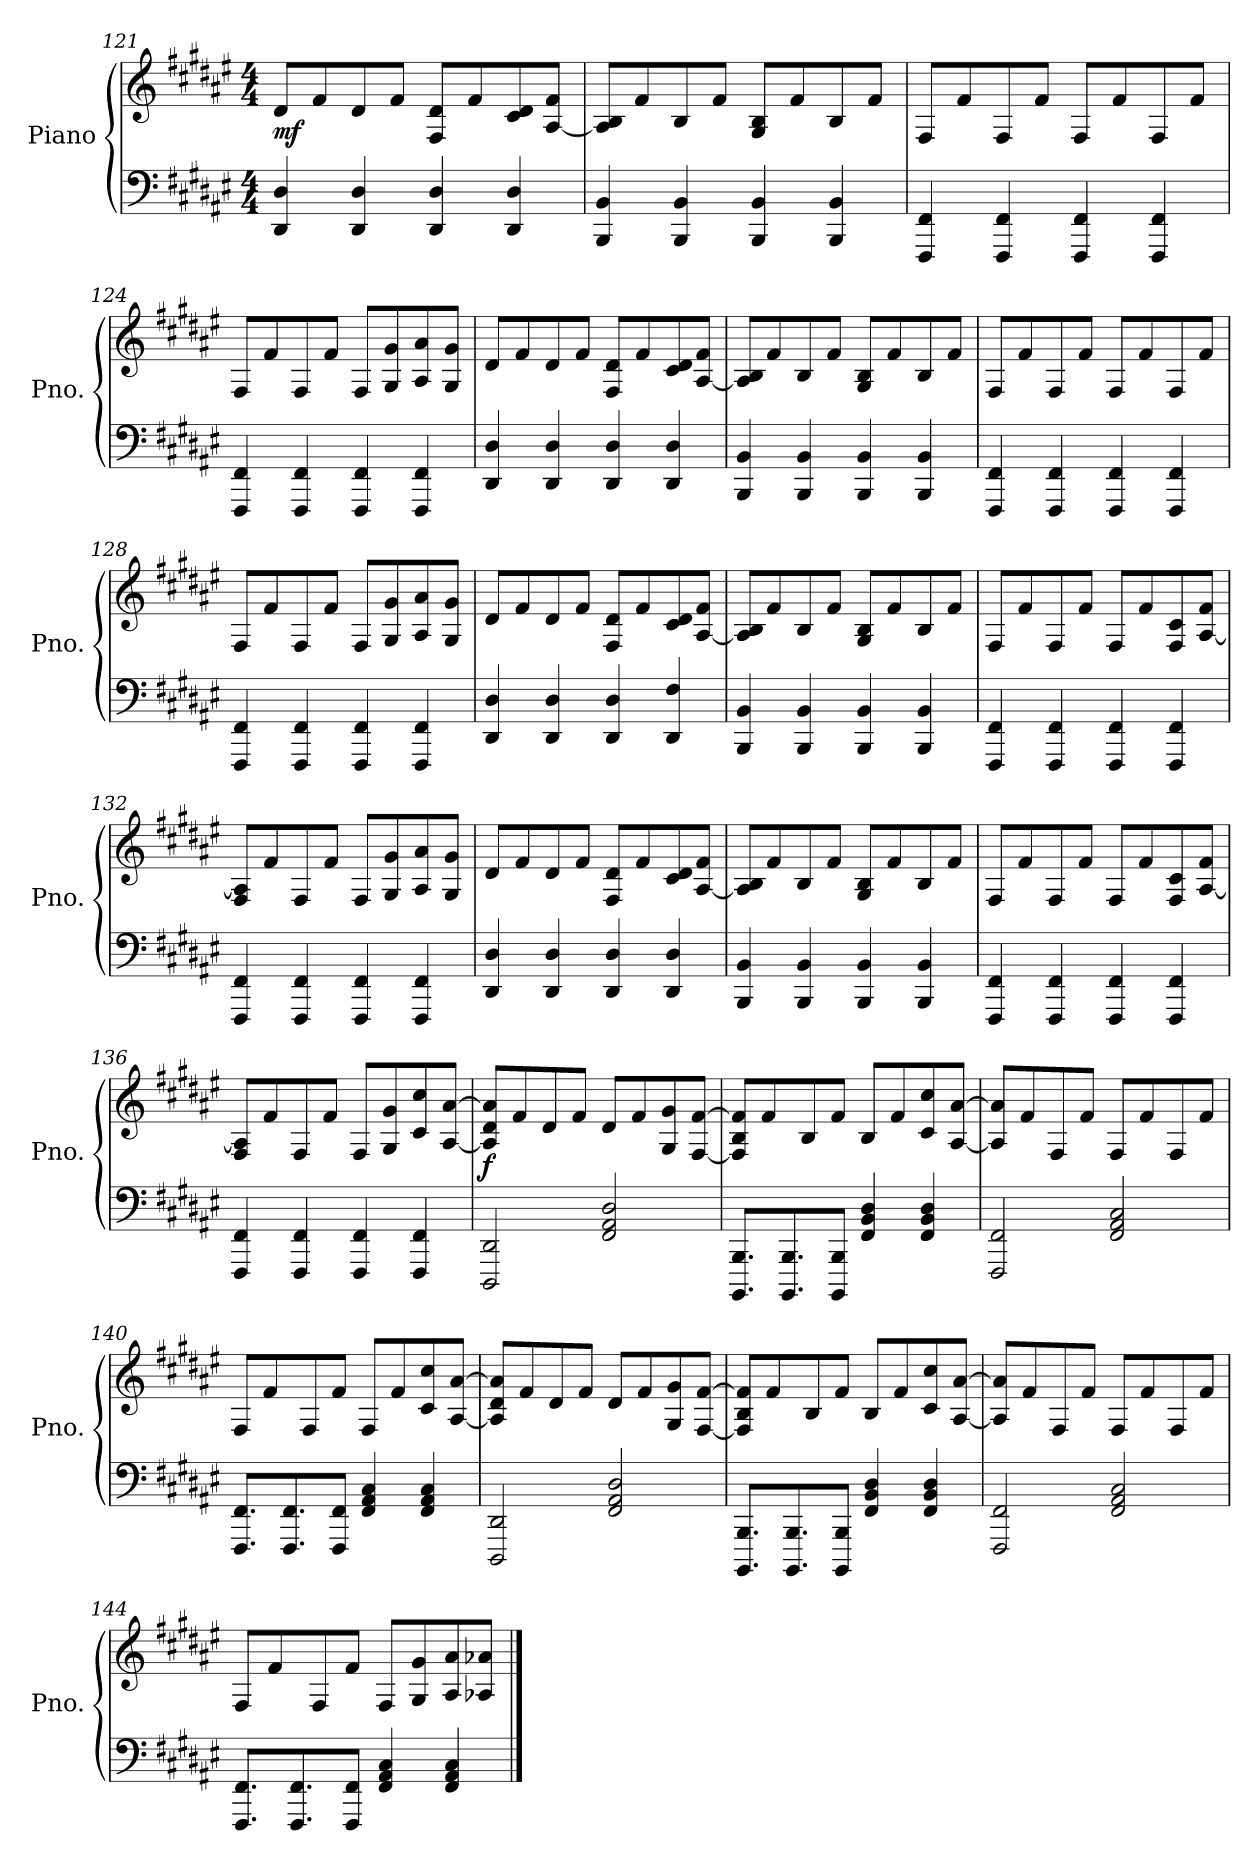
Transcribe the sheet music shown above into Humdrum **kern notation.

**kern	**kern	**dynam
*part1	*part1	*part1
*staff2	*staff1	*staff1/2
*I"Piano	*	*
*I'Pno.	*	*
*clefF4	*clefG2	*
*k[f#c#g#d#a#e#]	*k[f#c#g#d#a#e#]	*
*M4/4	*M4/4	*
=121	=121	=121
!	!	!LO:DY:b
4DD#/ 4D#/	8d#/L	mf
.	8f#/	.
4DD#/ 4D#/	8d#/	.
.	8f#/J	.
4DD#/ 4D#/	8F#/ 8d#/L	.
.	8f#/	.
4DD#/ 4D#/	8c#/ 8d#/	.
.	[8A#/ 8f#/J	.
=122	=122	=122
4BBB/ 4BB/	8A#/] 8B/L	.
.	8f#/	.
4BBB/ 4BB/	8B/	.
.	8f#/J	.
4BBB/ 4BB/	8G#/ 8B/L	.
.	8f#/	.
4BBB/ 4BB/	8B/	.
.	8f#/J	.
!!LO:LB:g=z
=123	=123	=123
4FFF#/ 4FF#/	8F#/L	.
.	8f#/	.
4FFF#/ 4FF#/	8F#/	.
.	8f#/J	.
4FFF#/ 4FF#/	8F#/L	.
.	8f#/	.
4FFF#/ 4FF#/	8F#/	.
.	8f#/J	.
=124	=124	=124
4FFF#/ 4FF#/	8F#/L	.
.	8f#/	.
4FFF#/ 4FF#/	8F#/	.
.	8f#/J	.
4FFF#/ 4FF#/	8F#/L	.
.	8G#/ 8g#/	.
4FFF#/ 4FF#/	8A#/ 8a#/	.
.	8G#/ 8g#/J	.
=125	=125	=125
4DD#/ 4D#/	8d#/L	.
.	8f#/	.
4DD#/ 4D#/	8d#/	.
.	8f#/J	.
4DD#/ 4D#/	8F#/ 8d#/L	.
.	8f#/	.
4DD#/ 4D#/	8c#/ 8d#/	.
.	[8A#/ 8f#/J	.
=126	=126	=126
4BBB/ 4BB/	8A#/] 8B/L	.
.	8f#/	.
4BBB/ 4BB/	8B/	.
.	8f#/J	.
4BBB/ 4BB/	8G#/ 8B/L	.
.	8f#/	.
4BBB/ 4BB/	8B/	.
.	8f#/J	.
=127	=127	=127
4FFF#/ 4FF#/	8F#/L	.
.	8f#/	.
4FFF#/ 4FF#/	8F#/	.
.	8f#/J	.
4FFF#/ 4FF#/	8F#/L	.
.	8f#/	.
4FFF#/ 4FF#/	8F#/	.
.	8f#/J	.
!!LO:LB:g=z
=128	=128	=128
4FFF#/ 4FF#/	8F#/L	.
.	8f#/	.
4FFF#/ 4FF#/	8F#/	.
.	8f#/J	.
4FFF#/ 4FF#/	8F#/L	.
.	8G#/ 8g#/	.
4FFF#/ 4FF#/	8A#/ 8a#/	.
.	8G#/ 8g#/J	.
=129	=129	=129
4DD#/ 4D#/	8d#/L	.
.	8f#/	.
4DD#/ 4D#/	8d#/	.
.	8f#/J	.
4DD#/ 4D#/	8F#/ 8d#/L	.
.	8f#/	.
4DD#/ 4F#/	8c#/ 8d#/	.
.	[8A#/ 8f#/J	.
=130	=130	=130
4BBB/ 4BB/	8A#/] 8B/L	.
.	8f#/	.
4BBB/ 4BB/	8B/	.
.	8f#/J	.
4BBB/ 4BB/	8G#/ 8B/L	.
.	8f#/	.
4BBB/ 4BB/	8B/	.
.	8f#/J	.
=131	=131	=131
4FFF#/ 4FF#/	8F#/L	.
.	8f#/	.
4FFF#/ 4FF#/	8F#/	.
.	8f#/J	.
4FFF#/ 4FF#/	8F#/L	.
.	8f#/	.
4FFF#/ 4FF#/	8F#/ 8c#/	.
.	[8A#/ 8f#/J	.
!!LO:PB:g=z
=132	=132	=132
4FFF#/ 4FF#/	8F#/ 8A#/]L	.
.	8f#/	.
4FFF#/ 4FF#/	8F#/	.
.	8f#/J	.
4FFF#/ 4FF#/	8F#/L	.
.	8G#/ 8g#/	.
4FFF#/ 4FF#/	8A#/ 8a#/	.
.	8G#/ 8g#/J	.
=133	=133	=133
4DD#/ 4D#/	8d#/L	.
.	8f#/	.
4DD#/ 4D#/	8d#/	.
.	8f#/J	.
4DD#/ 4D#/	8F#/ 8d#/L	.
.	8f#/	.
4DD#/ 4D#/	8c#/ 8d#/	.
.	[8A#/ 8f#/J	.
=134	=134	=134
4BBB/ 4BB/	8A#/] 8B/L	.
.	8f#/	.
4BBB/ 4BB/	8B/	.
.	8f#/J	.
4BBB/ 4BB/	8G#/ 8B/L	.
.	8f#/	.
4BBB/ 4BB/	8B/	.
.	8f#/J	.
=135	=135	=135
4FFF#/ 4FF#/	8F#/L	.
.	8f#/	.
4FFF#/ 4FF#/	8F#/	.
.	8f#/J	.
4FFF#/ 4FF#/	8F#/L	.
.	8f#/	.
4FFF#/ 4FF#/	8F#/ 8c#/	.
.	[8A#/ 8f#/J	.
!!LO:LB:g=z
=136	=136	=136
4FFF#/ 4FF#/	8F#/ 8A#/]L	.
.	8f#/	.
4FFF#/ 4FF#/	8F#/	.
.	8f#/J	.
4FFF#/ 4FF#/	8F#/L	.
.	8G#/ 8g#/	.
4FFF#/ 4FF#/	8c#/ 8cc#/	.
.	[8A#/ [8a#/J	.
=137	=137	=137
!	!	!LO:DY:b
2DDD#/ 2DD#/	8A#/] 8d#/ 8a#/]L	f
.	8f#/	.
.	8d#/	.
.	8f#/J	.
2FF#/ 2AA#/ 2D#/	8d#/L	.
.	8f#/	.
.	8G#/ 8g#/	.
.	[8F#/ [8f#/J	.
=138	=138	=138
8.BBBB/ 8.BBB/L	8F#/] 8B/ 8f#/]L	.
.	8f#/	.
8.BBBB/ 8.BBB/	.	.
.	8B/	.
8BBBB/ 8BBB/J	8f#/J	.
4FF#/ 4BB/ 4D#/	8B/L	.
.	8f#/	.
4FF#/ 4BB/ 4D#/	8c#/ 8cc#/	.
.	[8A#/ [8a#/J	.
=139	=139	=139
2FFF#/ 2FF#/	8A#/] 8a#/]L	.
.	8f#/	.
.	8F#/	.
.	8f#/J	.
2FF#/ 2AA#/ 2C#/	8F#/L	.
.	8f#/	.
.	8F#/	.
.	8f#/J	.
!!LO:LB:g=z
=140	=140	=140
8.FFF#/ 8.FF#/L	8F#/L	.
.	8f#/	.
8.FFF#/ 8.FF#/	.	.
.	8F#/	.
8FFF#/ 8FF#/J	8f#/J	.
4FF#/ 4AA#/ 4C#/	8F#/L	.
.	8f#/	.
4FF#/ 4AA#/ 4C#/	8c#/ 8cc#/	.
.	[8A#/ [8a#/J	.
=141	=141	=141
2DDD#/ 2DD#/	8A#/] 8d#/ 8a#/]L	.
.	8f#/	.
.	8d#/	.
.	8f#/J	.
2FF#/ 2AA#/ 2D#/	8d#/L	.
.	8f#/	.
.	8G#/ 8g#/	.
.	[8F#/ [8f#/J	.
=142	=142	=142
8.BBBB/ 8.BBB/L	8F#/] 8B/ 8f#/]L	.
.	8f#/	.
8.BBBB/ 8.BBB/	.	.
.	8B/	.
8BBBB/ 8BBB/J	8f#/J	.
4FF#/ 4BB/ 4D#/	8B/L	.
.	8f#/	.
4FF#/ 4BB/ 4D#/	8c#/ 8cc#/	.
.	[8A#/ [8a#/J	.
=143	=143	=143
2FFF#/ 2FF#/	8A#/] 8a#/]L	.
.	8f#/	.
.	8F#/	.
.	8f#/J	.
2FF#/ 2AA#/ 2C#/	8F#/L	.
.	8f#/	.
.	8F#/	.
.	8f#/J	.
!!LO:LB:g=z
=144	=144	=144
8.FFF#/ 8.FF#/L	8F#/L	.
.	8f#/	.
8.FFF#/ 8.FF#/	.	.
.	8F#/	.
8FFF#/ 8FF#/J	8f#/J	.
4FF#/ 4AA#/ 4C#/	8F#/L	.
.	8G#/ 8g#/	.
4FF#/ 4AA#/ 4C#/	8A#/ 8a#/	.
.	8A-X/ 8a-X/J	.
==	==	==
*-	*-	*-
